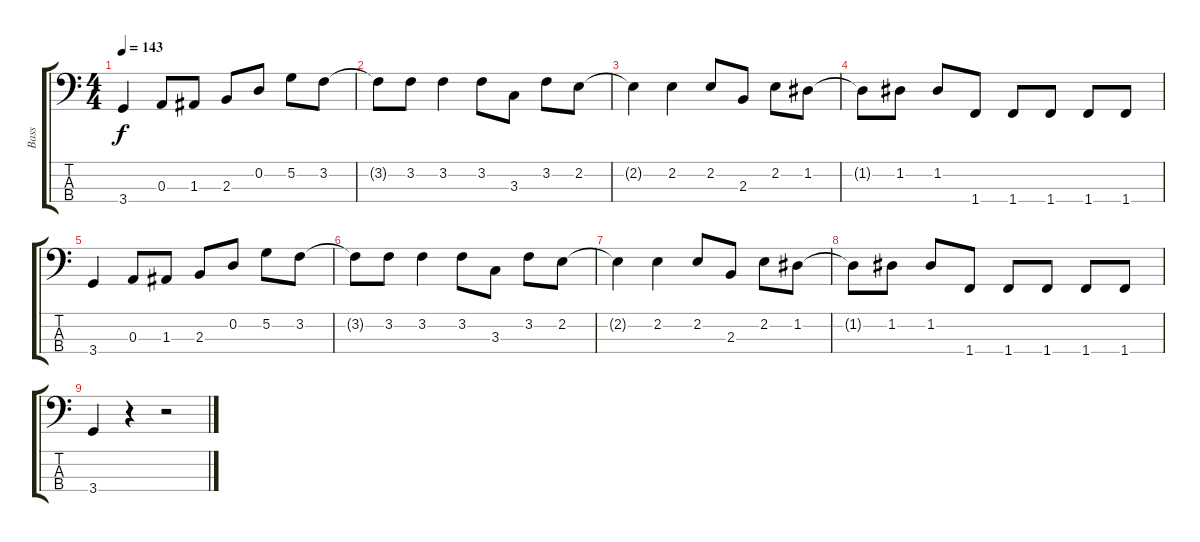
\track ("Bass" "Bass") {instrument electricbassfinger}
\staff {score tabs}
\tuning (G2 D2 A1 E1) {hide}
\ts (4 4)
\tempo 143
\clef f4
\ks c
3.4.4{dy f} 0.3.8 1.3.8 2.3.8 0.2.8 5.2.8 3.2.8 |
3.2{t}.8 3.2.8 3.2.4 3.2.8 3.3.8 3.2.8 2.2.8 |
2.2{t}.4 2.2.4 2.2.8 2.3.8 2.2.8 1.2.8 |
1.2{t}.8 1.2.8 1.2.8 1.4.8 1.4.8 1.4.8 1.4.8 1.4.8 |
3.4.4 0.3.8 1.3.8 2.3.8 0.2.8 5.2.8 3.2.8 |
3.2{t}.8 3.2.8 3.2.4 3.2.8 3.3.8 3.2.8 2.2.8 |
2.2{t}.4 2.2.4 2.2.8 2.3.8 2.2.8 1.2.8 |
1.2{t}.8 1.2.8 1.2.8 1.4.8 1.4.8 1.4.8 1.4.8 1.4.8 |
3.4.4 r.4 r.2
